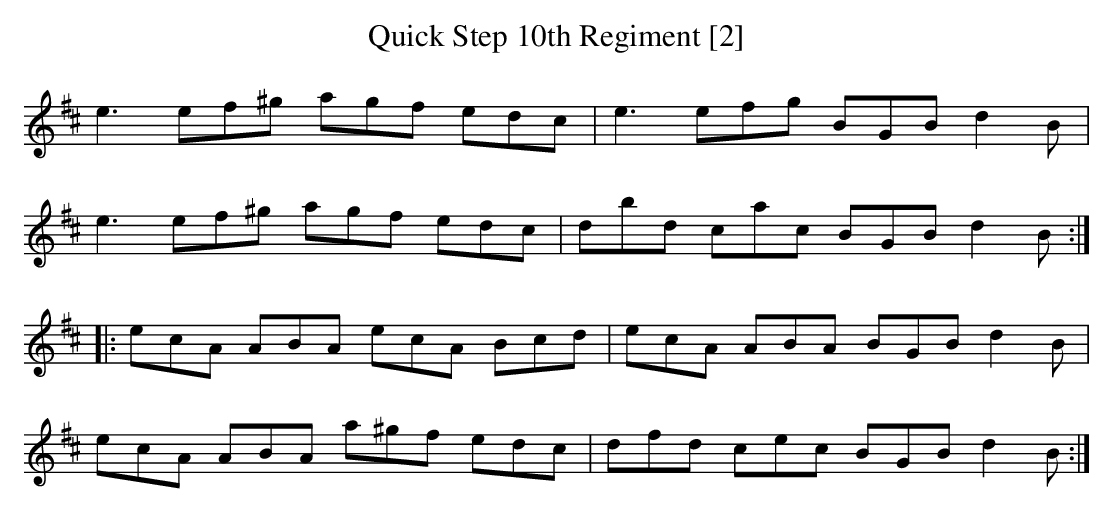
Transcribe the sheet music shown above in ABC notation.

X:1
T:Quick Step 10th Regiment [2]
M:12/8 time
L:1/8
K:Amix
e3 ef^g agf edc | e3 efg BGB d2B |
e3 ef^g agf edc | dbd cac BGB d2B :|
|: ecA ABA ecA Bcd | ecA ABA BGB d2B |
ecA ABA a^gf edc | dfd cec BGB d2B :|]
